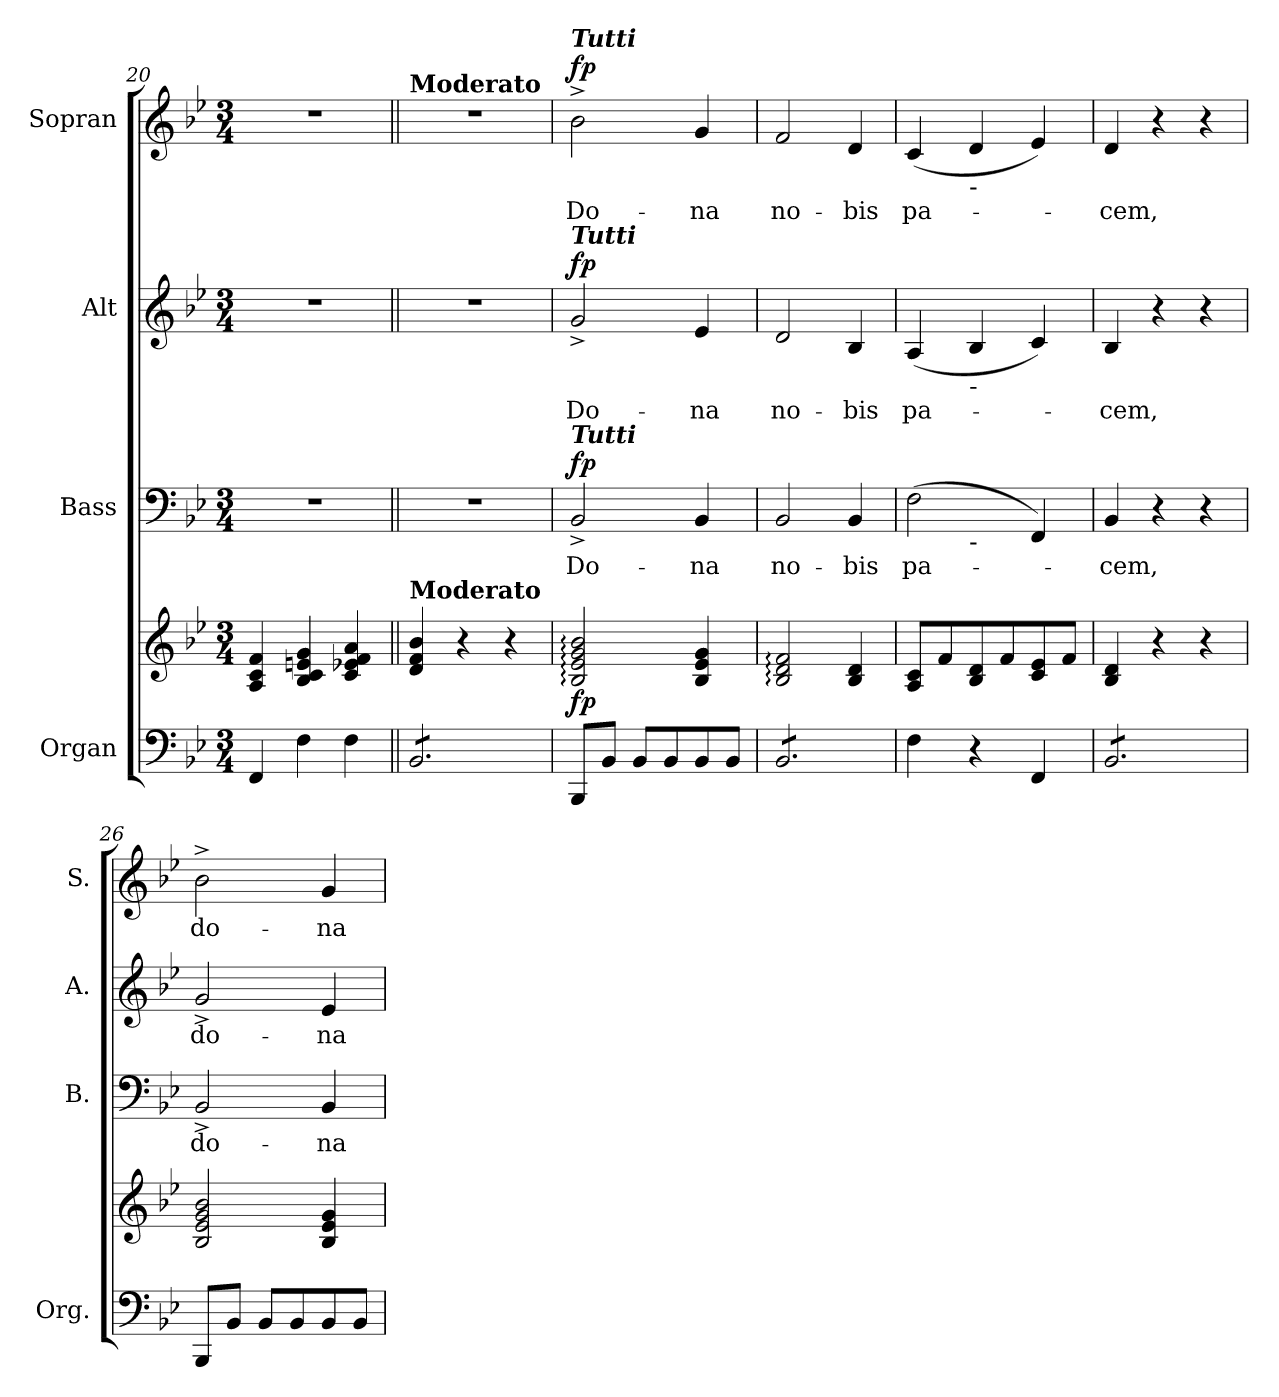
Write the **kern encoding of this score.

**kern	**kern	**dynam	**kern	**text	**dynam	**kern	**text	**dynam	**kern	**text	**dynam
*part4	*part4	*part4	*part3	*part3	*part3	*part2	*part2	*part2	*part1	*part1	*part1
*staff5	*staff4	*staff4/5	*staff3	*staff3	*staff3	*staff2	*staff2	*staff2	*staff1	*staff1	*staff1
*I"Organ	*	*	*I"Bass	*	*	*I"Alt	*	*	*I"Sopran	*	*
*I'Org.	*	*	*I'B.	*	*	*I'A.	*	*	*I'S.	*	*
*clefF4	*clefG2	*	*clefF4	*	*	*clefG2	*	*	*clefG2	*	*
*k[b-e-]	*k[b-e-]	*	*k[b-e-]	*	*	*k[b-e-]	*	*	*k[b-e-]	*	*
*B-:	*B-:	*	*B-:	*	*	*B-:	*	*	*B-:	*	*
*M3/4	*M3/4	*	*M3/4	*	*	*M3/4	*	*	*M3/4	*	*
=20	=20	=20	=20	=20	=20	=20	=20	=20	=20	=20	=20
!	!	!	!LO:N:vis=1	!	!	!LO:N:vis=1	!	!	!LO:N:vis=1	!	!
4FFi/	4Ai/ 4ci 4fi	.	2.r	.	.	2.r	.	.	2.r	.	.
4Fi\	4B-i/ 4ci 4eni 4gi	.	.	.	.	.	.	.	.	.	.
4Fi\	4ci/ 4e-Xi 4fi 4ai	.	.	.	.	.	.	.	.	.	.
=21||	=21||	=21||	=21||	=21||	=21||	=21||	=21||	=21||	=21||	=21||	=21||
*	*MM100	*	*	*	*	*	*	*	*MM100	*	*
!	!	!	!	!	!	!	!	!	!LO:TX:a:B:t=Moderato	!	!
!	!LO:TX:a:B:t=Moderato	!	!	!	!	!	!	!	!	!	!
!	!	!	!LO:N:vis=1	!	!	!LO:N:vis=1	!	!	!LO:N:vis=1	!	!
*tremolo	*	*	*	*	*	*	*	*	*	*	*
8BB-i/L	4di/ 4fi 4b-i	.	2.r	.	.	2.r	.	.	2.r	.	.
8BB-i/	.	.	.	.	.	.	.	.	.	.	.
8BB-i/	4r	.	.	.	.	.	.	.	.	.	.
8BB-i/	.	.	.	.	.	.	.	.	.	.	.
8BB-i/	4r	.	.	.	.	.	.	.	.	.	.
8BB-i/J	.	.	.	.	.	.	.	.	.	.	.
*Xtremolo	*	*	*	*	*	*	*	*	*	*	*
!!LO:PB:g=z
=22	=22	=22	=22	=22	=22	=22	=22	=22	=22	=22	=22
!	!	!	!	!LO:LY:b:color=#000000	!	!	!	!	!	!	!
!	!	!	!	!	!	!	!LO:LY:b:color=#000000	!	!	!	!
!	!	!	!	!	!	!	!	!	!LO:TX:a:Bi:t=Tutti	!	!
!	!	!	!	!	!	!LO:TX:a:Bi:t=Tutti	!	!	!	!	!
!	!	!	!LO:TX:a:Bi:t=Tutti	!	!	!	!	!	!	!	!
!	!	!	!	!	!	!	!	!	!	!LO:LY:b:color=#000000	!
8BBB-i/L	2B-i/: 2e-i: 2gi: 2b-i:	fp	2BB-^i/	Do-	fp	2g^i/	Do-	fp	2b-^i\	Do-	fp
8BB-i/J	.	.	.	.	.	.	.	.	.	.	.
8BB-i/L	.	.	.	.	.	.	.	.	.	.	.
8BB-i/	.	.	.	.	.	.	.	.	.	.	.
!	!	!	!	!LO:LY:b:color=#000000	!	!	!	!	!	!	!
!	!	!	!	!	!	!	!LO:LY:b:color=#000000	!	!	!	!
!	!	!	!	!	!	!	!	!	!	!LO:LY:b:color=#000000	!
8BB-i/	4B-i/ 4e-i 4gi	.	4BB-i/	-na	.	4e-i/	-na	.	4gi/	-na	.
8BB-i/J	.	.	.	.	.	.	.	.	.	.	.
=23	=23	=23	=23	=23	=23	=23	=23	=23	=23	=23	=23
!	!	!	!	!LO:LY:b:color=#000000	!	!	!	!	!	!	!
!	!	!	!	!	!	!	!LO:LY:b:color=#000000	!	!	!	!
!	!	!	!	!	!	!	!	!	!	!LO:LY:b:color=#000000	!
*tremolo	*	*	*	*	*	*	*	*	*	*	*
8BB-i/L	2B-i/: 2di: 2fi:	.	2BB-i/	no-	.	2di/	no-	.	2fi/	no-	.
8BB-i/	.	.	.	.	.	.	.	.	.	.	.
8BB-i/	.	.	.	.	.	.	.	.	.	.	.
8BB-i/	.	.	.	.	.	.	.	.	.	.	.
!	!	!	!	!LO:LY:b:color=#000000	!	!	!	!	!	!	!
!	!	!	!	!	!	!	!LO:LY:b:color=#000000	!	!	!	!
!	!	!	!	!	!	!	!	!	!	!LO:LY:b:color=#000000	!
8BB-i/	4B-i/ 4di	.	4BB-i/	-bis	.	4B-i/	-bis	.	4di/	-bis	.
8BB-i/J	.	.	.	.	.	.	.	.	.	.	.
*Xtremolo	*	*	*	*	*	*	*	*	*	*	*
=24	=24	=24	=24	=24	=24	=24	=24	=24	=24	=24	=24
!	!	!	!	!LO:LY:b:color=#000000	!	!	!	!	!	!	!
!	!	!	!	!	!	!	!LO:LY:b:color=#000000	!	!	!	!
!	!	!	!	!	!	!	!	!	!	!LO:LY:b:color=#000000	!
*	*	*	*^	*	*	*	*	*	*	*	*
4Fi\	8Ai/ 8ciL	.	(2Fi\	4ryy	pa-	.	(4Ai/	pa-	.	(4ci/	pa-	.
.	8fi/	.	.	.	.	.	.	.	.	.	.	.
!	!	!	!	!	!	!	!	!	!	!LO:TX:b:t=-	!	!
!	!	!	!	!	!	!	!LO:TX:b:t=-	!	!	!	!	!
!	!	!	!	!LO:TX:b:t=-	!	!	!	!	!	!	!	!
4r	8B-i/ 8di	.	.	2ryy	.	.	4B-i/	.	.	4di/	.	.
.	8fi/	.	.	.	.	.	.	.	.	.	.	.
4FFi/	8ci/ 8e-i	.	4FFi/)	.	.	.	4ci/)	.	.	4e-i/)	.	.
.	8fi/J	.	.	.	.	.	.	.	.	.	.	.
*	*	*	*v	*v	*	*	*	*	*	*	*	*
=25	=25	=25	=25	=25	=25	=25	=25	=25	=25	=25	=25
*	*	*	*^	*	*	*	*	*	*	*	*
!	!	!	!	!	!LO:LY:b:color=#000000	!	!	!	!	!	!	!
*	*	*	*v	*v	*	*	*	*	*	*	*	*
*	*	*	*^	*	*	*	*	*	*	*	*
!	!	!	!	!	!	!	!	!LO:LY:b:color=#000000	!	!	!	!
*	*	*	*v	*v	*	*	*	*	*	*	*	*
*	*	*	*^	*	*	*	*	*	*	*	*
!	!	!	!	!	!	!	!	!	!	!	!LO:LY:b:color=#000000	!
*	*	*	*v	*v	*	*	*	*	*	*	*	*
*tremolo	*	*	*	*	*	*	*	*	*	*	*
8BB-i/L	4B-i/ 4di	.	4BB-i/	-cem,	.	4B-i/	-cem,	.	4di/	-cem,	.
8BB-i/	.	.	.	.	.	.	.	.	.	.	.
8BB-i/	4r	.	4r	.	.	4r	.	.	4r	.	.
8BB-i/	.	.	.	.	.	.	.	.	.	.	.
8BB-i/	4r	.	4r	.	.	4r	.	.	4r	.	.
8BB-i/J	.	.	.	.	.	.	.	.	.	.	.
*Xtremolo	*	*	*	*	*	*	*	*	*	*	*
=26	=26	=26	=26	=26	=26	=26	=26	=26	=26	=26	=26
!	!	!	!	!LO:LY:b:color=#000000	!	!	!	!	!	!	!
!	!	!	!	!	!	!	!LO:LY:b:color=#000000	!	!	!	!
!	!	!	!	!	!	!	!	!	!	!LO:LY:b:color=#000000	!
8BBB-i/L	2B-i/ 2e-i 2gi 2b-i	.	2BB-^i/	do-	.	2g^i/	do-	.	2b-^i\	do-	.
8BB-i/J	.	.	.	.	.	.	.	.	.	.	.
8BB-i/L	.	.	.	.	.	.	.	.	.	.	.
8BB-i/	.	.	.	.	.	.	.	.	.	.	.
!	!	!	!	!LO:LY:b:color=#000000	!	!	!	!	!	!	!
!	!	!	!	!	!	!	!LO:LY:b:color=#000000	!	!	!	!
!	!	!	!	!	!	!	!	!	!	!LO:LY:b:color=#000000	!
8BB-i/	4B-i/ 4e-i 4gi	.	4BB-i/	-na	.	4e-i/	-na	.	4gi/	-na	.
8BB-i/J	.	.	.	.	.	.	.	.	.	.	.
=	=	=	=	=	=	=	=	=	=	=	=
*-	*-	*-	*-	*-	*-	*-	*-	*-	*-	*-	*-
